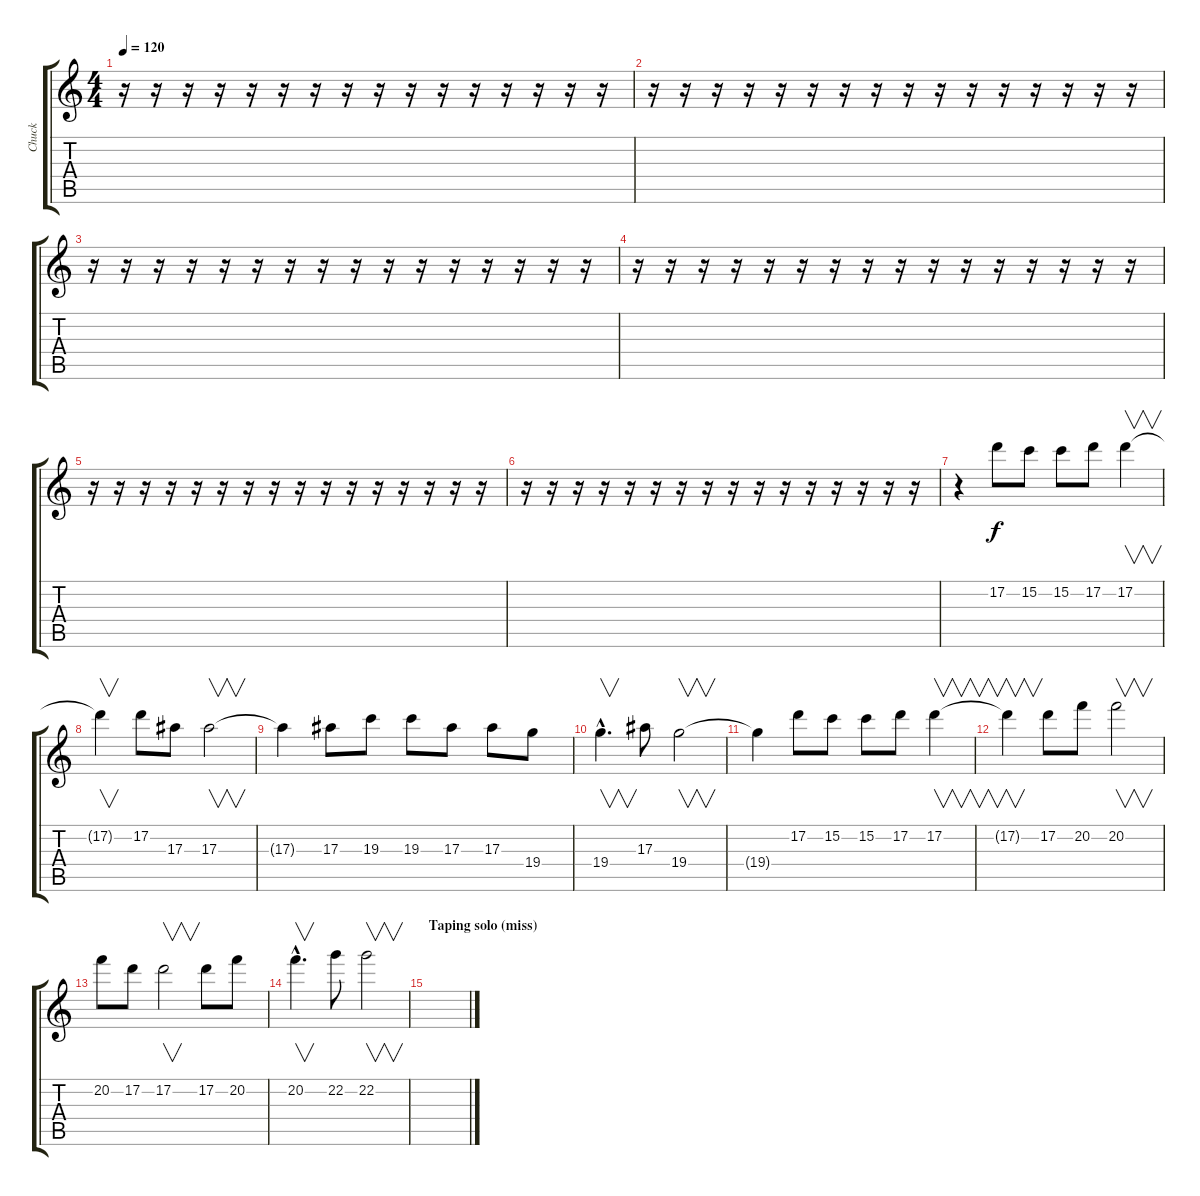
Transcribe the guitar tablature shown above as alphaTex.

\track ("Chuck" "Chuck") {instrument distortionguitar}
\staff {score tabs}
\tuning (D4 A3 F3 C3 G2 D2) {hide}
\ts (4 4)
\tempo 120
\clef g2
\ks c
r.16{dy f} r.16 r.16 r.16 r.16 r.16 r.16 r.16 r.16 r.16 r.16 r.16 r.16 r.16 r.16 r.16 |
r.16 r.16 r.16 r.16 r.16 r.16 r.16 r.16 r.16 r.16 r.16 r.16 r.16 r.16 r.16 r.16 |
r.16 r.16 r.16 r.16 r.16 r.16 r.16 r.16 r.16 r.16 r.16 r.16 r.16 r.16 r.16 r.16 |
r.16 r.16 r.16 r.16 r.16 r.16 r.16 r.16 r.16 r.16 r.16 r.16 r.16 r.16 r.16 r.16 |
r.16 r.16 r.16 r.16 r.16 r.16 r.16 r.16 r.16 r.16 r.16 r.16 r.16 r.16 r.16 r.16 |
r.16 r.16 r.16 r.16 r.16 r.16 r.16 r.16 r.16 r.16 r.16 r.16 r.16 r.16 r.16 r.16 |
r.4 17.2.8 15.2.8 15.2.8 17.2.8 17.2.4{v} |
17.2{t}.4{v} 17.2.8 17.3.8 17.3.2{v} |
17.3{t}.4 17.3.8 19.3.8 19.3.8 17.3.8 17.3.8 19.4.8 |
19.4{hac}.4{v d} 17.3.8 19.4.2{v} |
19.4{t}.4 17.2.8 15.2.8 15.2.8 17.2.8 17.2.4{v} |
17.2{t}.4{v} 17.2.8 20.2.8 20.2.2{v} |
20.2.8 17.2.8 17.2.2{v} 17.2.8 20.2.8 |
20.2{hac}.4{v d} 22.2.8 22.2.2{v} |
\section ("" "Taping solo (miss)")
